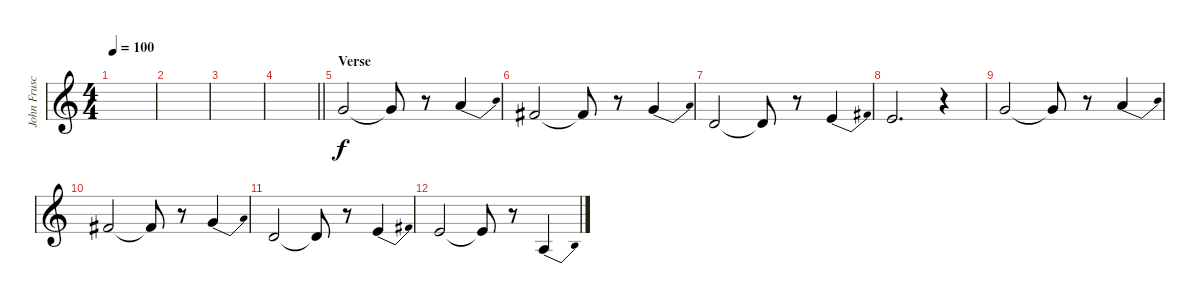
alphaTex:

\track ("John Frusciante (Backup Vocals)" "John Frusc") {instrument choiraahs}
\staff {score}
\tuning (E4 B3 G3 D3 A2 E2) {hide}
\ts (4 4)
\tempo 100
\clef g2
\ks c
|
|
|
\barLineRight lightlight
|
\section ("" "Verse")
8.2.2{volume 10 instrument choiraahs} 8.2{t}.8 r.8 5.1{be (bend 0 0 60 4)}.4 |
7.2.2 7.2{t}.8 r.8 3.1{be (bend 0 0 60 4)}.4 |
7.3.2 7.3{t}.8 r.8 5.2{be (bend 0 0 60 4)}.4 |
0.1.2{d} r.4 |
8.2.2 8.2{t}.8 r.8 5.1{be (bend 0 0 60 4)}.4 |
7.2.2 7.2{t}.8 r.8 3.1{be (bend 0 0 60 4)}.4 |
7.3.2 7.3{t}.8 r.8 5.2{be (bend 0 0 60 4)}.4 |
0.1.2 0.1{t}.8 r.8 2.3{be (bend 0 0 60 4)}.4
